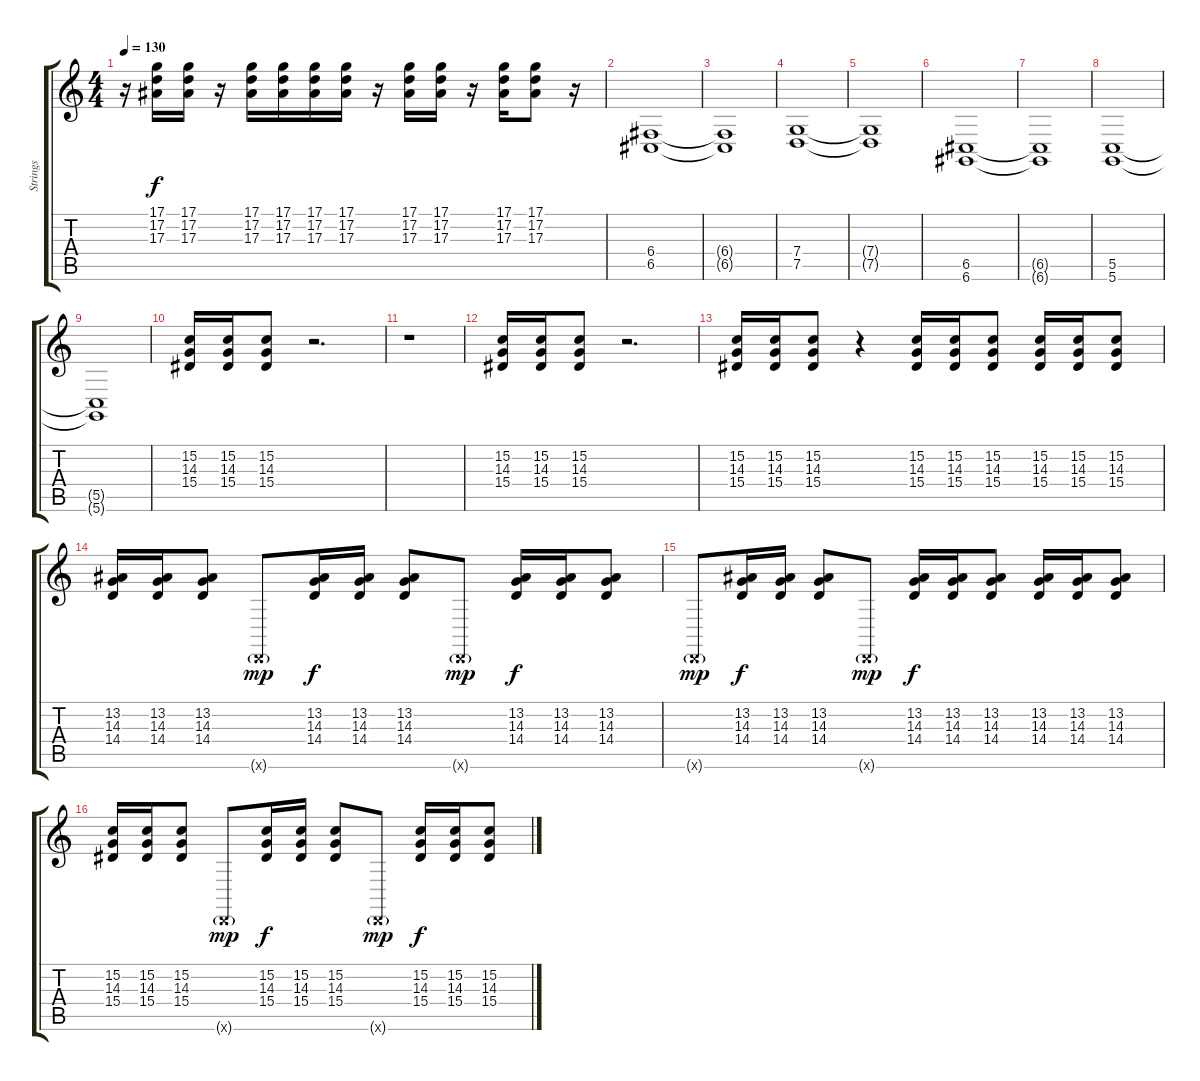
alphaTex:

\track ("Strings" "Strings") {instrument stringensemble1}
\staff {score tabs}
\tuning (D4 A3 F3 C3 G2 D2) {hide}
\ts (4 4)
\tempo 130
\clef g2
\ks c
r.16{dy f} (17.1 17.2 17.3).16 (17.1 17.2 17.3).16 r.16 (17.1 17.2 17.3).16 (17.1 17.2 17.3).16 (17.1 17.2 17.3).16 (17.1 17.2 17.3).16 r.16 (17.1 17.2 17.3).16 (17.1 17.2 17.3).16 r.16 (17.1 17.2 17.3).16 (17.1 17.2 17.3).8 r.16 |
(6.4 6.5).1 |
(6.4{t} 6.5{t}).1 |
(7.4 7.5).1 |
(7.4{t} 7.5{t}).1 |
(6.5 6.6).1 |
(6.5{t} 6.6{t}).1 |
(5.5 5.6).1 |
(5.5{t} 5.6{t}).1 |
(15.2 14.3 15.4).16 (15.2 14.3 15.4).16 (15.2 14.3 15.4).8 r.2{d} |
r.1 |
(15.2 14.3 15.4).16 (15.2 14.3 15.4).16 (15.2 14.3 15.4).8 r.2{d} |
(15.2 14.3 15.4).16 (15.2 14.3 15.4).16 (15.2 14.3 15.4).8 r.4 (15.2 14.3 15.4).16 (15.2 14.3 15.4).16 (15.2 14.3 15.4).8 (15.2 14.3 15.4).16 (15.2 14.3 15.4).16 (15.2 14.3 15.4).8 |
(13.2 14.3 14.4).16 (13.2 14.3 14.4).16 (13.2 14.3 14.4).8 0.6{g x}.8{dy mp} (13.2 14.3 14.4).16{dy f} (13.2 14.3 14.4).16 (13.2 14.3 14.4).8 0.6{g x}.8{dy mp} (13.2 14.3 14.4).16{dy f} (13.2 14.3 14.4).16 (13.2 14.3 14.4).8 |
0.6{g x}.8{dy mp} (13.2 14.3 14.4).16{dy f} (13.2 14.3 14.4).16 (13.2 14.3 14.4).8 0.6{g x}.8{dy mp} (13.2 14.3 14.4).16{dy f} (13.2 14.3 14.4).16 (13.2 14.3 14.4).8 (13.2 14.3 14.4).16 (13.2 14.3 14.4).16 (13.2 14.3 14.4).8 |
(15.2 14.3 15.4).16 (15.2 14.3 15.4).16 (15.2 14.3 15.4).8 0.6{g x}.8{dy mp} (15.2 14.3 15.4).16{dy f} (15.2 14.3 15.4).16 (15.2 14.3 15.4).8 0.6{g x}.8{dy mp} (15.2 14.3 15.4).16{dy f} (15.2 14.3 15.4).16 (15.2 14.3 15.4).8
